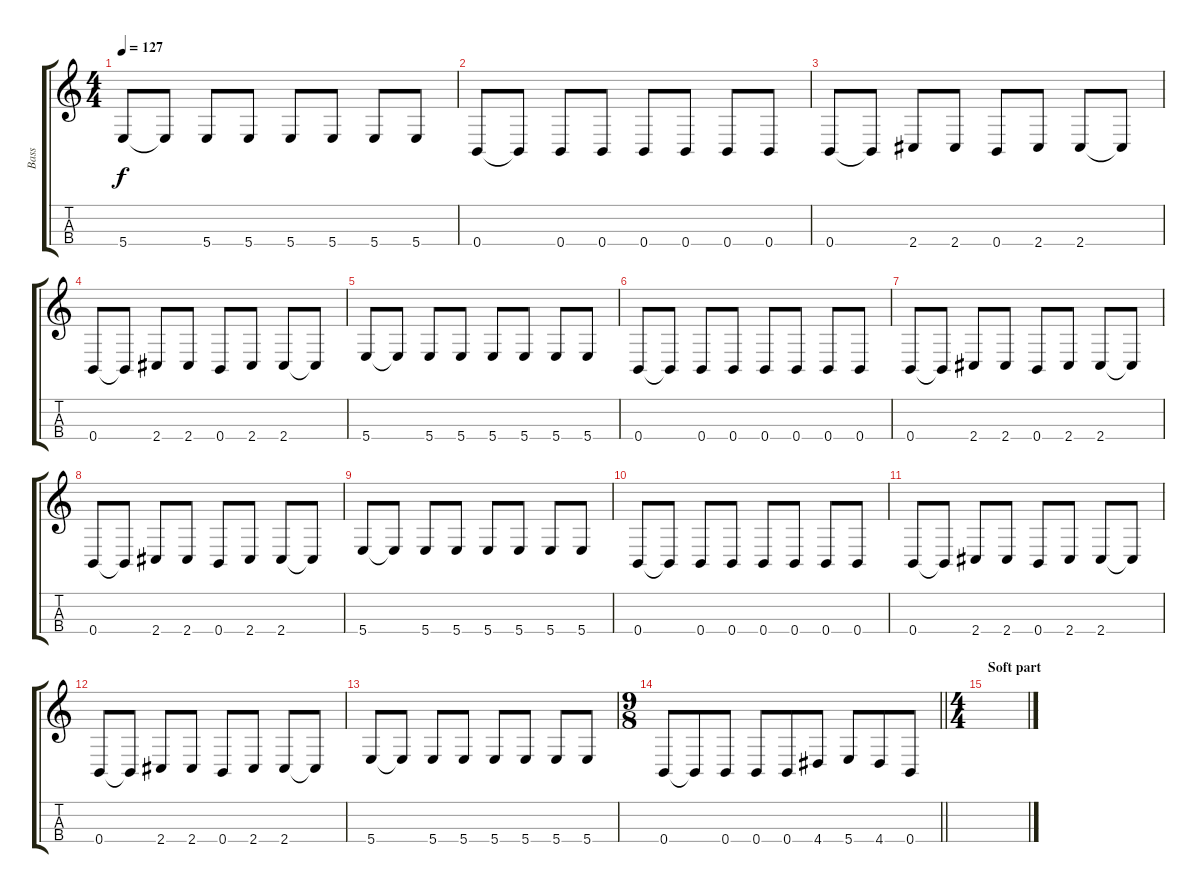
\track ("Bass" "Bass") {instrument electricbassfinger}
\staff {score tabs}
\tuning (D3 A2 E2 B1) {hide}
\ts (4 4)
\tempo 127
\clef g2
\ks c
5.4.8{dy f} 5.4{t}.8 5.4.8 5.4.8 5.4.8 5.4.8 5.4.8 5.4.8 |
0.4.8 0.4{t}.8 0.4.8 0.4.8 0.4.8 0.4.8 0.4.8 0.4.8 |
0.4.8 0.4{t}.8 2.4.8 2.4.8 0.4.8 2.4.8 2.4.8 2.4{t}.8 |
0.4.8 0.4{t}.8 2.4.8 2.4.8 0.4.8 2.4.8 2.4.8 2.4{t}.8 |
5.4.8 5.4{t}.8 5.4.8 5.4.8 5.4.8 5.4.8 5.4.8 5.4.8 |
0.4.8 0.4{t}.8 0.4.8 0.4.8 0.4.8 0.4.8 0.4.8 0.4.8 |
0.4.8 0.4{t}.8 2.4.8 2.4.8 0.4.8 2.4.8 2.4.8 2.4{t}.8 |
0.4.8 0.4{t}.8 2.4.8 2.4.8 0.4.8 2.4.8 2.4.8 2.4{t}.8 |
5.4.8 5.4{t}.8 5.4.8 5.4.8 5.4.8 5.4.8 5.4.8 5.4.8 |
0.4.8 0.4{t}.8 0.4.8 0.4.8 0.4.8 0.4.8 0.4.8 0.4.8 |
0.4.8{volume 14} 0.4{t}.8 2.4.8 2.4.8 0.4.8 2.4.8 2.4.8 2.4{t}.8 |
0.4.8 0.4{t}.8 2.4.8 2.4.8 0.4.8 2.4.8 2.4.8 2.4{t}.8 |
5.4.8 5.4{t}.8 5.4.8 5.4.8 5.4.8 5.4.8 5.4.8 5.4.8 |
\ts (9 8)
\barLineRight lightlight
0.4.8 0.4{t}.8 0.4.8 0.4.8 0.4.8 4.4.8 5.4.8 4.4.8 0.4.8 |
\ts (4 4)
\section ("" "Soft part")
